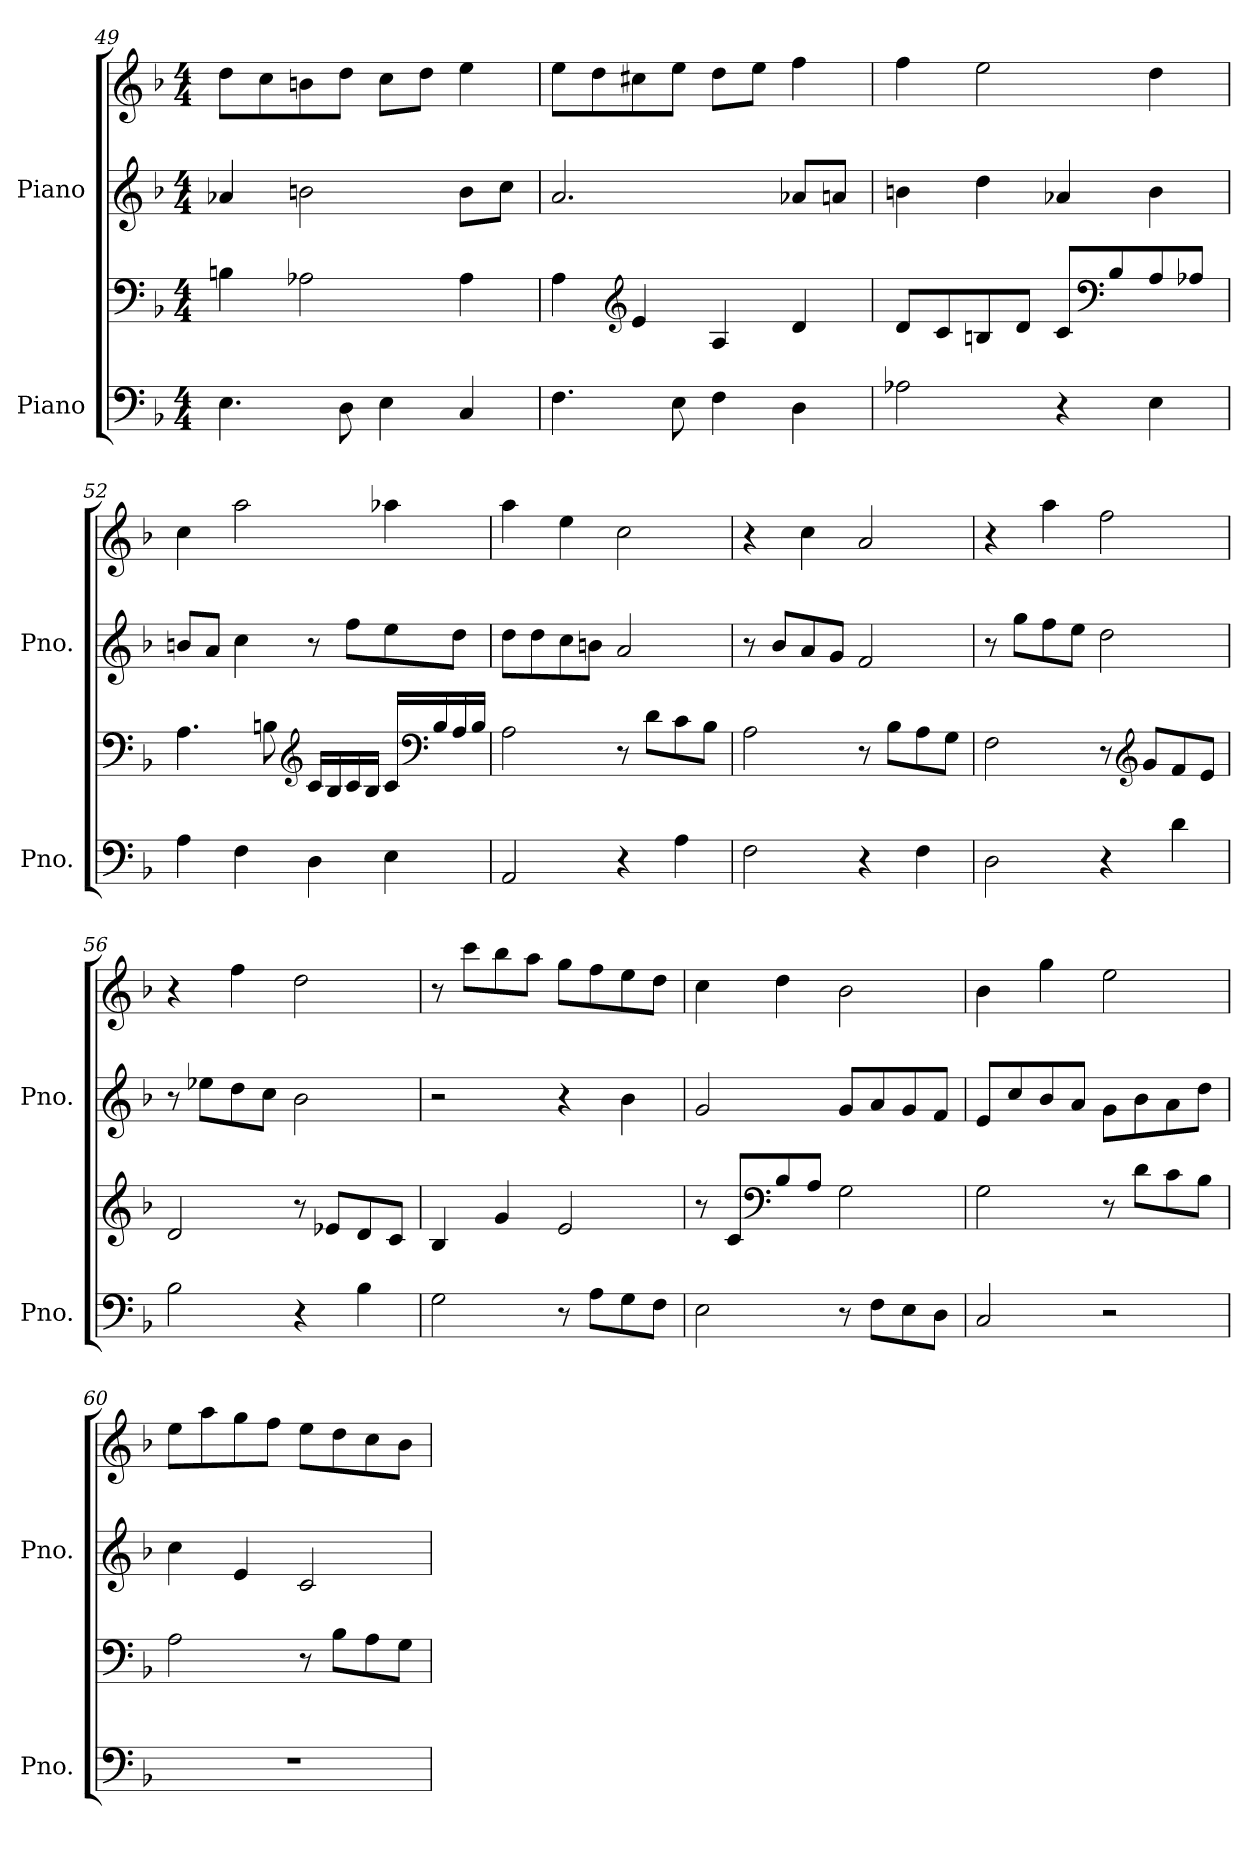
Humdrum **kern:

**kern	**kern	**kern	**kern
*part2	*part2	*part1	*part1
*staff4	*staff3	*staff2	*staff1
*I"Piano	*	*I"Piano	*
*I'Pno.	*	*I'Pno.	*
*clefF4	*clefF4	*clefG2	*clefG2
*k[b-]	*k[b-]	*k[b-]	*k[b-]
*M4/4	*M4/4	*M4/4	*M4/4
=49	=49	=49	=49
4.E\	4Bn\	4a-X/	8dd\L
.	.	.	8cc\
.	2A-X\	2bn\	8bn\
8D\	.	.	8dd\J
4E\	.	.	8cc\L
.	.	.	8dd\J
4C/	4A-\	8b\L	4ee\
.	.	8cc\J	.
!!LO:LB:g=z
=50	=50	=50	=50
4.F\	4A\	2.a/	8ee\L
.	.	.	8dd\
*	*clefG2	*	*
.	4e/	.	8cc#X\
8E\	.	.	8ee\J
4F\	4A/	.	8dd\L
.	.	.	8ee\J
4D\	4d/	8a-X/L	4ff\
.	.	8an/J	.
=51	=51	=51	=51
2A-X\	8d/L	4bn\	4ff\
.	8c/	.	.
.	8Bn/	4dd\	2ee\
.	8d/J	.	.
4r	8c/L	4a-X/	.
*	*clefF4	*	*
.	8B/	.	.
4E\	8A/	4b\	4dd\
.	8A-X/J	.	.
=52	=52	=52	=52
4A\	4.A\	8bn/L	4cc\
.	.	8a/J	.
4F\	.	4cc\	2aa\
.	8Bn\	.	.
*	*clefG2	*	*
4D\	16c/LL	8r	.
.	16B/	.	.
.	16c/	8ff\L	.
.	16B/JJ	.	.
4E\	16c/LL	8ee\	4aa-X\
*	*clefF4	*	*
.	16B/	.	.
.	16A/	8dd\J	.
.	16B/JJ	.	.
!!LO:PB:g=z
=53	=53	=53	=53
2AA/	2A\	8dd\L	4aa\
.	.	8dd\	.
.	.	8cc\	4ee\
.	.	8bn\J	.
4r	8r	2a/	2cc\
.	8d\L	.	.
4A\	8c\	.	.
.	8B-\J	.	.
=54	=54	=54	=54
2F\	2A\	8r	4r
.	.	8b-/L	.
.	.	8a/	4cc\
.	.	8g/J	.
4r	8r	2f/	2a/
.	8B-\L	.	.
4F\	8A\	.	.
.	8G\J	.	.
=55	=55	=55	=55
2D\	2F\	8r	4r
.	.	8gg\L	.
.	.	8ff\	4aa\
.	.	8ee\J	.
4r	8r	2dd\	2ff\
*	*clefG2	*	*
.	8g/L	.	.
4d\	8f/	.	.
.	8e/J	.	.
=56	=56	=56	=56
2B-\	2d/	8r	4r
.	.	8ee-X\L	.
.	.	8dd\	4ff\
.	.	8cc\J	.
4r	8r	2b-\	2dd\
.	8e-X/L	.	.
4B-\	8d/	.	.
.	8c/J	.	.
!!LO:LB:g=z
=57	=57	=57	=57
2G\	4B-/	2r	8r
.	.	.	8ccc\L
.	4g/	.	8bb-\
.	.	.	8aa\J
8r	2e/	4r	8gg\L
8A\L	.	.	8ff\
8G\	.	4b-\	8ee\
8F\J	.	.	8dd\J
=58	=58	=58	=58
2E\	8r	2g/	4cc\
.	8c/L	.	.
*	*clefF4	*	*
.	8B-/	.	4dd\
.	8A/J	.	.
8r	2G\	8g/L	2b-\
8F\L	.	8a/	.
8E\	.	8g/	.
8D\J	.	8f/J	.
=59	=59	=59	=59
2C/	2G\	8e/L	4b-\
.	.	8cc/	.
.	.	8b-/	4gg\
.	.	8a/J	.
2r	8r	8g\L	2ee\
.	8d\L	8b-\	.
.	8c\	8a\	.
.	8B-\J	8dd\J	.
=60	=60	=60	=60
1r	2A\	4cc\	8ee\L
.	.	.	8aa\
.	.	4e/	8gg\
.	.	.	8ff\J
.	8r	2c/	8ee\L
.	8B-\L	.	8dd\
.	8A\	.	8cc\
.	8G\J	.	8b-\J
=	=	=	=
*-	*-	*-	*-
